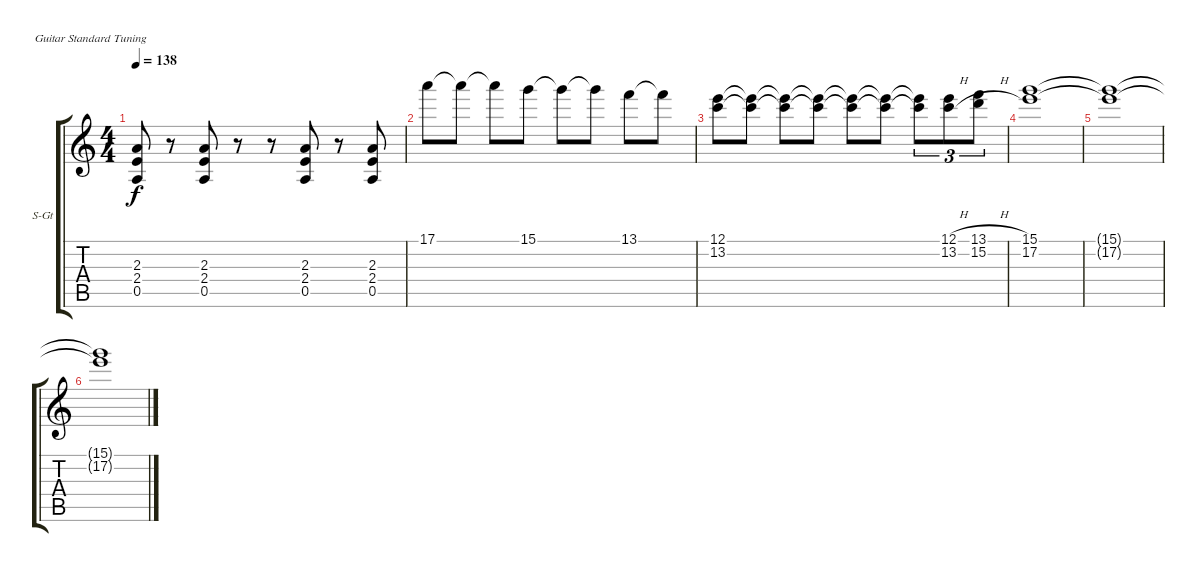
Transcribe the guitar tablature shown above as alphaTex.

\bracketExtendMode groupsimilarinstruments
\firstSystemTrackNameOrientation horizontal
\otherSystemsTrackNameOrientation horizontal
\track ("Äîðîæêà 5" "S-Gt") {instrument tuba}
\staff {score tabs}
\tuning (E4 B3 G3 D3 A2 E2)
\displaytranspose 12
\ts (4 4)
\tempo 138
\clef g2
\ks c
(0.5 2.4 2.3).8{dy f} r.8 (0.5 2.4 2.3).8 r.8 r.8 (0.5 2.4 2.3).8 r.8 (0.5 2.4 2.3).8 |
17.1.8 17.1{t}.8 17.1{t}.8 15.1.8 15.1{t}.8 15.1{t}.8 13.1.8 13.1{t}.8 |
(12.1 13.2).8 (12.1{t} 13.2{t}).8 (13.2{t} 12.1{t}).8 (12.1{t} 13.2{t}).8 (12.1{t} 13.2{t}).8 (13.2{t} 12.1{t}).8 (12.1{t} 13.2{t}).8{tu (3 2)} (12.1{h} 13.2{h}).8{tu (3 2)} (13.1{h} 15.2{h}).8{tu (3 2)} |
(15.1 17.2).1 |
(17.2{t} 15.1{t}).1 |
(15.1{t} 17.2{t}).1
